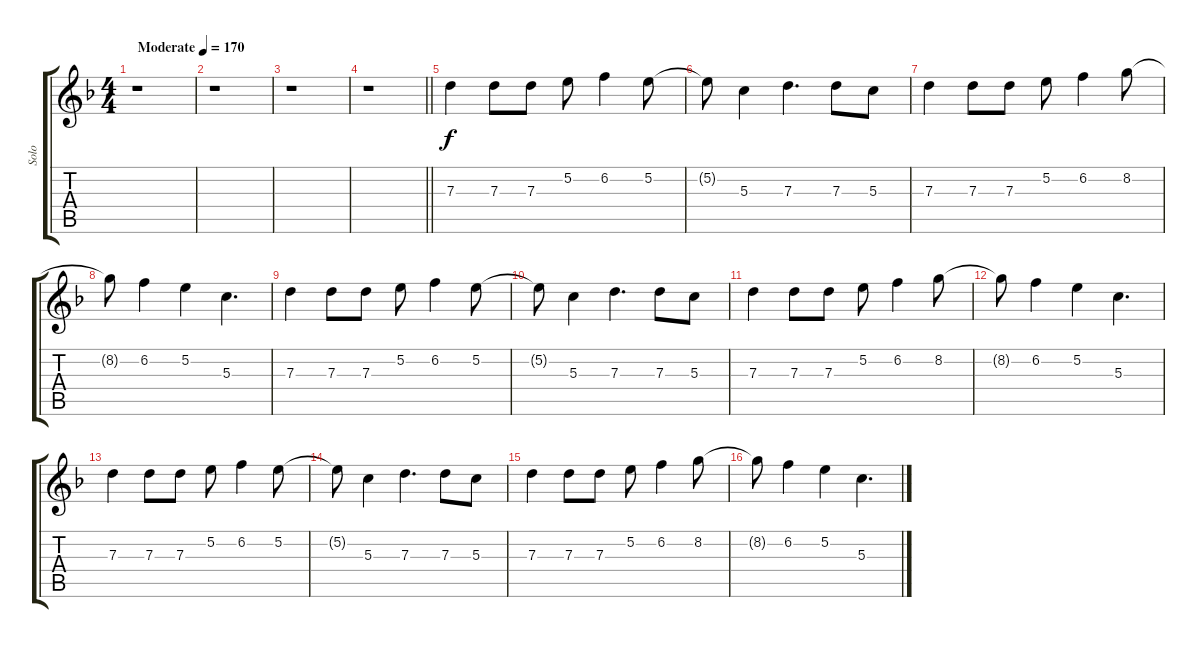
\track ("Solo" "Solo") {instrument distortionguitar}
\staff {score tabs}
\tuning (E4 B3 G3 D3 A2 E2) {hide}
\ts (4 4)
\tempo (170 "Moderate")
\clef g2
\ks f
r.1{dy f instrument distortionguitar} |
r.1 |
r.1 |
\barLineRight lightlight
r.1 |
7.3.4 7.3.8 7.3.8 5.2.8 6.2.4 5.2.8 |
5.2{t}.8 5.3.4 7.3.4{d} 7.3.8 5.3.8 |
7.3.4 7.3.8 7.3.8 5.2.8 6.2.4 8.2.8 |
8.2{t}.8 6.2.4 5.2.4 5.3.4{d} |
7.3.4 7.3.8 7.3.8 5.2.8 6.2.4 5.2.8 |
5.2{t}.8 5.3.4 7.3.4{d} 7.3.8 5.3.8 |
7.3.4 7.3.8 7.3.8 5.2.8 6.2.4 8.2.8 |
8.2{t}.8 6.2.4 5.2.4 5.3.4{d} |
7.3.4 7.3.8 7.3.8 5.2.8 6.2.4 5.2.8 |
5.2{t}.8 5.3.4 7.3.4{d} 7.3.8 5.3.8 |
7.3.4 7.3.8 7.3.8 5.2.8 6.2.4 8.2.8 |
8.2{t}.8 6.2.4 5.2.4 5.3.4{d}
